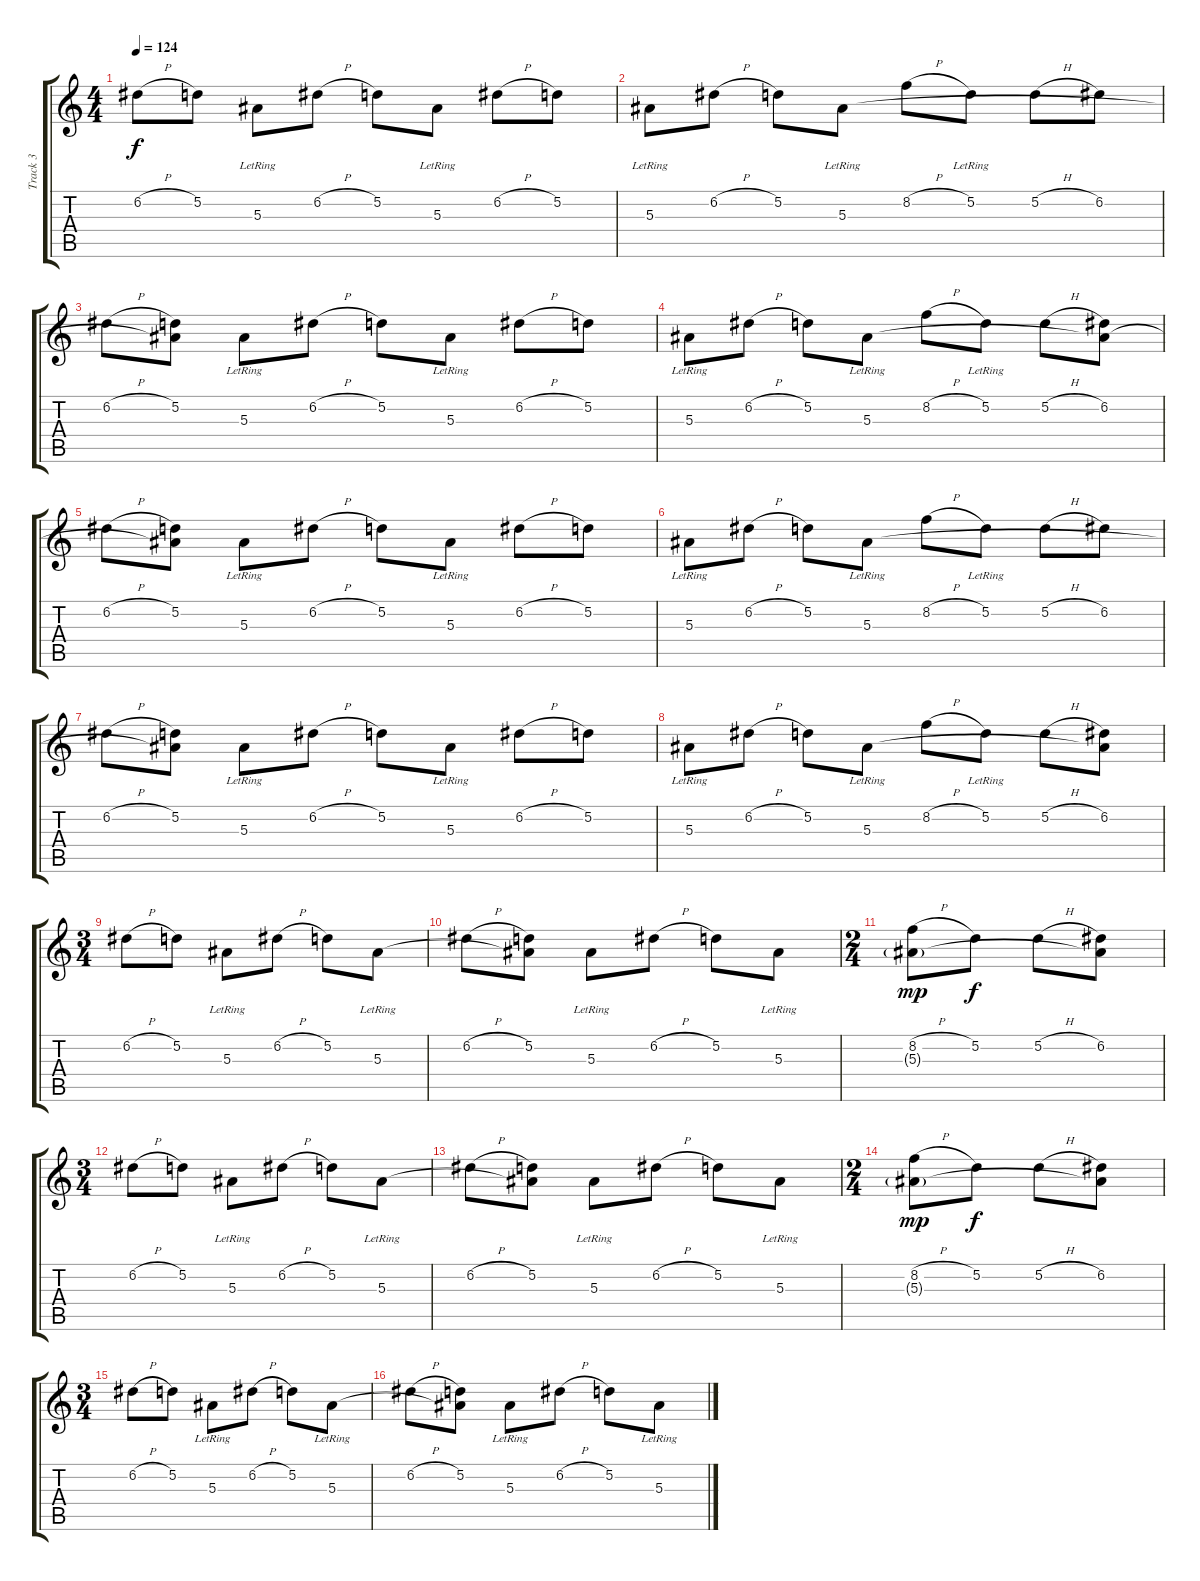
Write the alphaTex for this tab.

\track ("Track 3" "Track 3") {instrument distortionguitar}
\staff {score tabs}
\tuning (D4 A3 F3 C3 G2 C2) {hide}
\ts (4 4)
\tempo 124
\clef g2
\ks c
6.2{h}.8{dy f instrument distortionguitar} 5.2.8 5.3{lr}.8 6.2{h}.8 5.2.8 5.3{lr}.8 6.2{h}.8 5.2.8 |
5.3{lr}.8 6.2{h}.8 5.2.8 5.3{lr}.8 8.2{h}.8 5.2{lr}.8 5.2{h}.8 6.2.8 |
6.2{h}.8 (5.2 5.3{t}).8 5.3{lr}.8 6.2{h}.8 5.2.8 5.3{lr}.8 6.2{h}.8 5.2.8 |
5.3{lr}.8 6.2{h}.8 5.2.8 5.3{lr}.8 8.2{h}.8 5.2{lr}.8 5.2{h}.8 (6.2 5.3{t}).8 |
6.2{h}.8 (5.2 5.3{t}).8 5.3{lr}.8 6.2{h}.8 5.2.8 5.3{lr}.8 6.2{h}.8 5.2.8 |
5.3{lr}.8 6.2{h}.8 5.2.8 5.3{lr}.8 8.2{h}.8 5.2{lr}.8 5.2{h}.8 6.2.8 |
6.2{h}.8 (5.2 5.3{t}).8 5.3{lr}.8 6.2{h}.8 5.2.8 5.3{lr}.8 6.2{h}.8 5.2.8 |
5.3{lr}.8 6.2{h}.8 5.2.8 5.3{lr}.8 8.2{h}.8 5.2{lr}.8 5.2{h}.8 (6.2 5.3{t}).8 |
\ts (3 4)
6.2{h}.8 5.2.8 5.3{lr}.8 6.2{h}.8 5.2.8 5.3{lr}.8 |
6.2{h}.8 (5.2 5.3{t}).8 5.3{lr}.8 6.2{h}.8 5.2.8 5.3{lr}.8 |
\ts (2 4)
(8.2{h} 5.3{g}).8{dy mp} 5.2.8{dy f} 5.2{h}.8 (6.2 5.3{t}).8 |
\ts (3 4)
6.2{h}.8 5.2.8 5.3{lr}.8 6.2{h}.8 5.2.8 5.3{lr}.8 |
6.2{h}.8 (5.2 5.3{t}).8 5.3{lr}.8 6.2{h}.8 5.2.8 5.3{lr}.8 |
\ts (2 4)
(8.2{h} 5.3{g}).8{dy mp} 5.2.8{dy f} 5.2{h}.8 (6.2 5.3{t}).8 |
\ts (3 4)
6.2{h}.8 5.2.8 5.3{lr}.8 6.2{h}.8 5.2.8 5.3{lr}.8 |
6.2{h}.8 (5.2 5.3{t}).8 5.3{lr}.8 6.2{h}.8 5.2.8 5.3{lr}.8
